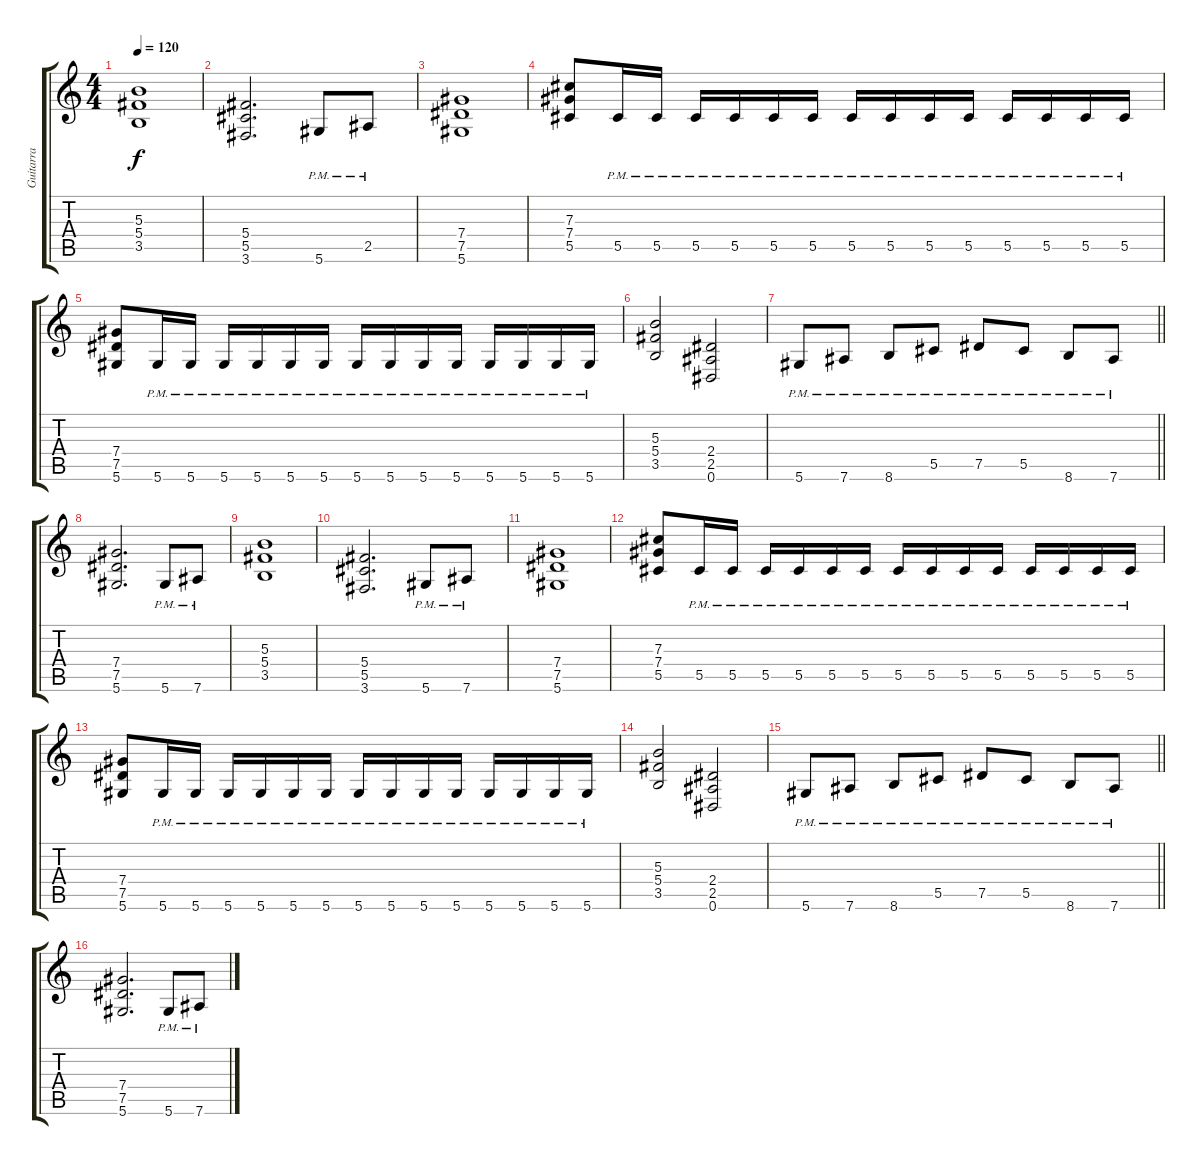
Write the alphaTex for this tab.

\track ("Guitarra" "Guitarra") {instrument overdrivenguitar}
\staff {score tabs}
\tuning (Eb4 Bb3 Gb3 Db3 Ab2 Eb2) {hide}
\ts (4 4)
\tempo 120
\clef g2
\ks c
(5.3 5.4 3.5).1{dy f} |
(5.4 5.5 3.6).2{d} 5.6{pm}.8 2.5{pm}.8 |
(7.4 7.5 5.6).1 |
(7.3 7.4 5.5).8 5.5{pm}.16 5.5{pm}.16 5.5{pm}.16 5.5{pm}.16 5.5{pm}.16 5.5{pm}.16 5.5{pm}.16 5.5{pm}.16 5.5{pm}.16 5.5{pm}.16 5.5{pm}.16 5.5{pm}.16 5.5{pm}.16 5.5{pm}.16 |
(7.4 7.5 5.6).8 5.6{pm}.16 5.6{pm}.16 5.6{pm}.16 5.6{pm}.16 5.6{pm}.16 5.6{pm}.16 5.6{pm}.16 5.6{pm}.16 5.6{pm}.16 5.6{pm}.16 5.6{pm}.16 5.6{pm}.16 5.6{pm}.16 5.6{pm}.16 |
(5.3 5.4 3.5).2 (2.4 2.5 0.6).2 |
\barLineRight lightlight
5.6{pm}.8 7.6{pm}.8 8.6{pm}.8 5.5{pm}.8 7.5{pm}.8 5.5{pm}.8 8.6{pm}.8 7.6{pm}.8 |
(7.4 7.5 5.6).2{d} 5.6{pm}.8 7.6{pm}.8 |
(5.3 5.4 3.5).1 |
(5.4 5.5 3.6).2{d} 5.6{pm}.8 7.6{pm}.8 |
(7.4 7.5 5.6).1 |
(7.3 7.4 5.5).8 5.5{pm}.16 5.5{pm}.16 5.5{pm}.16 5.5{pm}.16 5.5{pm}.16 5.5{pm}.16 5.5{pm}.16 5.5{pm}.16 5.5{pm}.16 5.5{pm}.16 5.5{pm}.16 5.5{pm}.16 5.5{pm}.16 5.5{pm}.16 |
(7.4 7.5 5.6).8 5.6{pm}.16 5.6{pm}.16 5.6{pm}.16 5.6{pm}.16 5.6{pm}.16 5.6{pm}.16 5.6{pm}.16 5.6{pm}.16 5.6{pm}.16 5.6{pm}.16 5.6{pm}.16 5.6{pm}.16 5.6{pm}.16 5.6{pm}.16 |
(5.3 5.4 3.5).2 (2.4 2.5 0.6).2 |
\barLineRight lightlight
5.6{pm}.8 7.6{pm}.8 8.6{pm}.8 5.5{pm}.8 7.5{pm}.8 5.5{pm}.8 8.6{pm}.8 7.6{pm}.8 |
(7.4 7.5 5.6).2{d} 5.6{pm}.8 7.6{pm}.8
